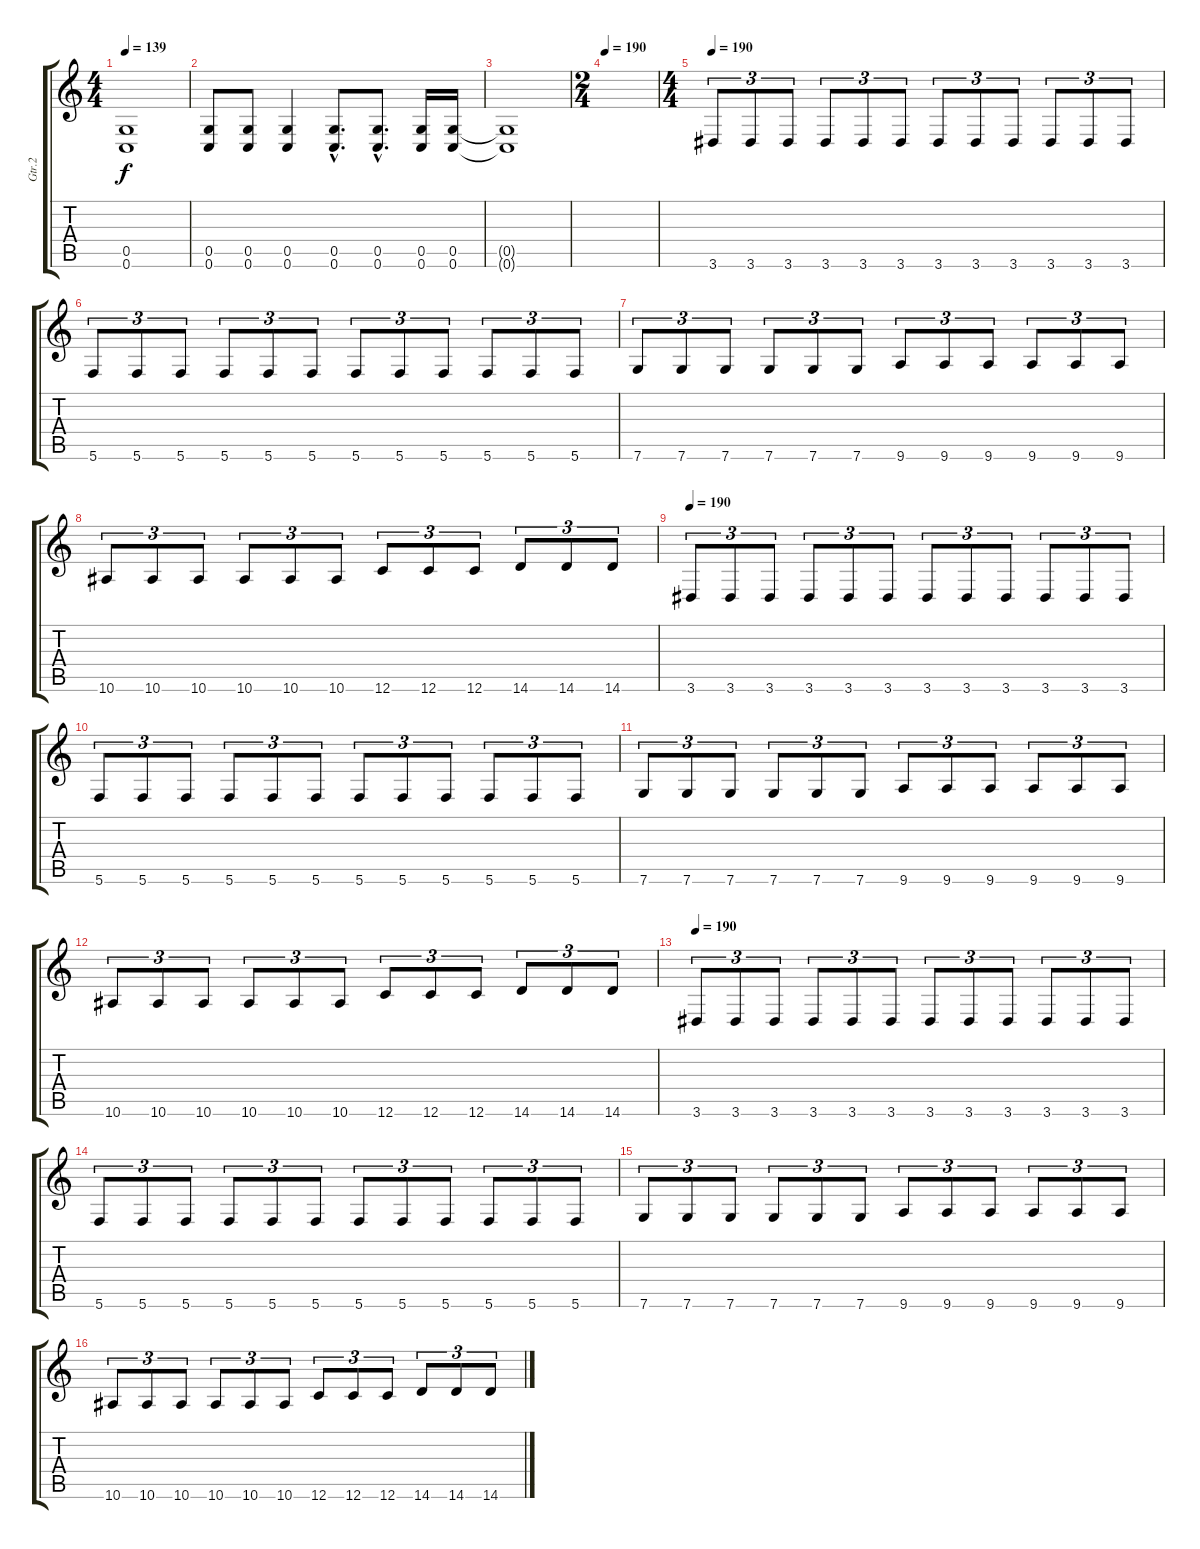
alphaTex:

\track ("Gtr.2" "Gtr.2") {instrument distortionguitar}
\staff {score tabs}
\tuning (D4 A3 F3 C3 G2 C2) {hide}
\ts (4 4)
\tempo 139
\clef g2
\ks c
(0.5{t} 0.6{t}).1{dy f} |
(0.5 0.6).8 (0.5 0.6).8 (0.5 0.6).4 (0.5{hac} 0.6{hac}).8{d} (0.5{hac} 0.6{hac}).8{d} (0.5 0.6).16 (0.5 0.6).16 |
(0.5{t} 0.6{t}).1 |
\ts (2 4)
\tempo 190
|
\ts (4 4)
\tempo 190
3.6.8{tu (3 2)} 3.6.8{tu (3 2)} 3.6.8{tu (3 2)} 3.6.8{tu (3 2)} 3.6.8{tu (3 2)} 3.6.8{tu (3 2)} 3.6.8{tu (3 2)} 3.6.8{tu (3 2)} 3.6.8{tu (3 2)} 3.6.8{tu (3 2)} 3.6.8{tu (3 2)} 3.6.8{tu (3 2)} |
5.6.8{tu (3 2)} 5.6.8{tu (3 2)} 5.6.8{tu (3 2)} 5.6.8{tu (3 2)} 5.6.8{tu (3 2)} 5.6.8{tu (3 2)} 5.6.8{tu (3 2)} 5.6.8{tu (3 2)} 5.6.8{tu (3 2)} 5.6.8{tu (3 2)} 5.6.8{tu (3 2)} 5.6.8{tu (3 2)} |
7.6.8{tu (3 2)} 7.6.8{tu (3 2)} 7.6.8{tu (3 2)} 7.6.8{tu (3 2)} 7.6.8{tu (3 2)} 7.6.8{tu (3 2)} 9.6.8{tu (3 2)} 9.6.8{tu (3 2)} 9.6.8{tu (3 2)} 9.6.8{tu (3 2)} 9.6.8{tu (3 2)} 9.6.8{tu (3 2)} |
10.6.8{tu (3 2)} 10.6.8{tu (3 2)} 10.6.8{tu (3 2)} 10.6.8{tu (3 2)} 10.6.8{tu (3 2)} 10.6.8{tu (3 2)} 12.6.8{tu (3 2)} 12.6.8{tu (3 2)} 12.6.8{tu (3 2)} 14.6.8{tu (3 2)} 14.6.8{tu (3 2)} 14.6.8{tu (3 2)} |
\tempo 190
3.6.8{tu (3 2)} 3.6.8{tu (3 2)} 3.6.8{tu (3 2)} 3.6.8{tu (3 2)} 3.6.8{tu (3 2)} 3.6.8{tu (3 2)} 3.6.8{tu (3 2)} 3.6.8{tu (3 2)} 3.6.8{tu (3 2)} 3.6.8{tu (3 2)} 3.6.8{tu (3 2)} 3.6.8{tu (3 2)} |
5.6.8{tu (3 2)} 5.6.8{tu (3 2)} 5.6.8{tu (3 2)} 5.6.8{tu (3 2)} 5.6.8{tu (3 2)} 5.6.8{tu (3 2)} 5.6.8{tu (3 2)} 5.6.8{tu (3 2)} 5.6.8{tu (3 2)} 5.6.8{tu (3 2)} 5.6.8{tu (3 2)} 5.6.8{tu (3 2)} |
7.6.8{tu (3 2)} 7.6.8{tu (3 2)} 7.6.8{tu (3 2)} 7.6.8{tu (3 2)} 7.6.8{tu (3 2)} 7.6.8{tu (3 2)} 9.6.8{tu (3 2)} 9.6.8{tu (3 2)} 9.6.8{tu (3 2)} 9.6.8{tu (3 2)} 9.6.8{tu (3 2)} 9.6.8{tu (3 2)} |
10.6.8{tu (3 2)} 10.6.8{tu (3 2)} 10.6.8{tu (3 2)} 10.6.8{tu (3 2)} 10.6.8{tu (3 2)} 10.6.8{tu (3 2)} 12.6.8{tu (3 2)} 12.6.8{tu (3 2)} 12.6.8{tu (3 2)} 14.6.8{tu (3 2)} 14.6.8{tu (3 2)} 14.6.8{tu (3 2)} |
\tempo 190
3.6.8{tu (3 2)} 3.6.8{tu (3 2)} 3.6.8{tu (3 2)} 3.6.8{tu (3 2)} 3.6.8{tu (3 2)} 3.6.8{tu (3 2)} 3.6.8{tu (3 2)} 3.6.8{tu (3 2)} 3.6.8{tu (3 2)} 3.6.8{tu (3 2)} 3.6.8{tu (3 2)} 3.6.8{tu (3 2)} |
5.6.8{tu (3 2)} 5.6.8{tu (3 2)} 5.6.8{tu (3 2)} 5.6.8{tu (3 2)} 5.6.8{tu (3 2)} 5.6.8{tu (3 2)} 5.6.8{tu (3 2)} 5.6.8{tu (3 2)} 5.6.8{tu (3 2)} 5.6.8{tu (3 2)} 5.6.8{tu (3 2)} 5.6.8{tu (3 2)} |
7.6.8{tu (3 2)} 7.6.8{tu (3 2)} 7.6.8{tu (3 2)} 7.6.8{tu (3 2)} 7.6.8{tu (3 2)} 7.6.8{tu (3 2)} 9.6.8{tu (3 2)} 9.6.8{tu (3 2)} 9.6.8{tu (3 2)} 9.6.8{tu (3 2)} 9.6.8{tu (3 2)} 9.6.8{tu (3 2)} |
10.6.8{tu (3 2)} 10.6.8{tu (3 2)} 10.6.8{tu (3 2)} 10.6.8{tu (3 2)} 10.6.8{tu (3 2)} 10.6.8{tu (3 2)} 12.6.8{tu (3 2)} 12.6.8{tu (3 2)} 12.6.8{tu (3 2)} 14.6.8{tu (3 2)} 14.6.8{tu (3 2)} 14.6.8{tu (3 2)}
